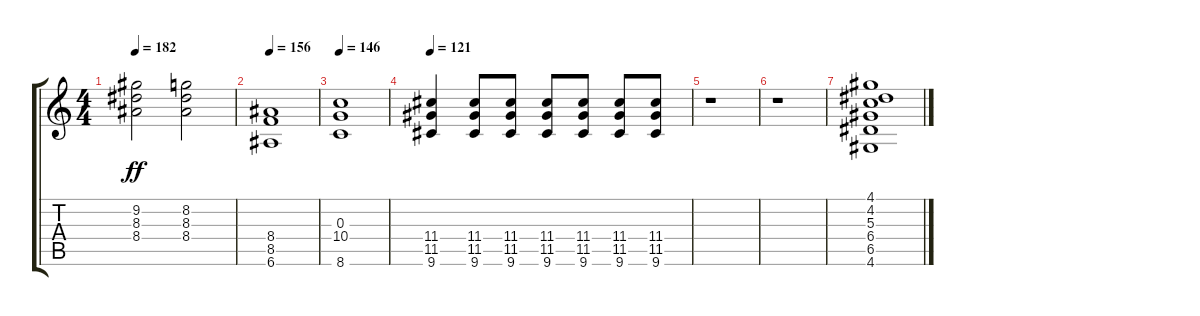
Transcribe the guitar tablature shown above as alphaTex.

\track "" {instrument distortionguitar}
\staff {score tabs}
\tuning (E4 B3 G3 D3 A2 E2) {hide}
\ts (4 4)
\tempo 182
\clef g2
\ks c
(9.2 8.3 8.4).2{dy ff} (8.2 8.3 8.4).2 |
\tempo 156
(8.4 8.5 6.6).1 |
\tempo 146
(0.3 10.4 8.6).1 |
\tempo 121
(11.4 11.5 9.6).4 (11.4 11.5 9.6).8 (11.4 11.5 9.6).8 (11.4 11.5 9.6).8 (11.4 11.5 9.6).8 (11.4 11.5 9.6).8 (11.4 11.5 9.6).8 |
r.1 |
r.1 |
(4.1 4.2 5.3 6.4 6.5 4.6).1
